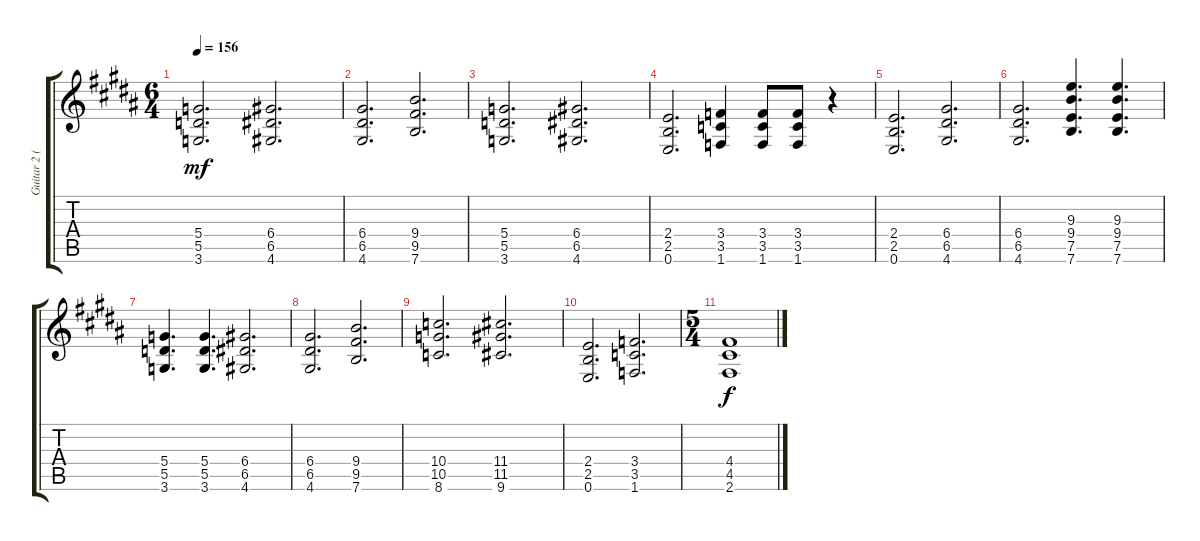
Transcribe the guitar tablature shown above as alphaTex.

\track ("Guitar 2 (Standard) - Mark Hosking" "Guitar 2 (") {instrument overdrivenguitar}
\staff {score tabs}
\tuning (E4 B3 G3 D3 A2 E2) {hide}
\ts (6 4)
\tempo 156
\clef g2
\ks b
(5.4 5.5 3.6).2{d dy mf} (6.4 6.5 4.6).2{d} |
(6.4 6.5 4.6).2{d} (9.4 9.5 7.6).2{d} |
(5.4 5.5 3.6).2{d} (6.4 6.5 4.6).2{d} |
(2.4 2.5 0.6).2{d} (3.4 3.5 1.6).4 (3.4 3.5 1.6).8 (3.4 3.5 1.6).8 r.4 |
(2.4 2.5 0.6).2{d} (6.4 6.5 4.6).2{d} |
(6.4 6.5 4.6).2{d} (9.3 9.4 7.5 7.6).4{d} (9.3 9.4 7.5 7.6).4{d} |
(5.4 5.5 3.6).4{d} (5.4 5.5 3.6).4{d} (6.4 6.5 4.6).2{d} |
(6.4 6.5 4.6).2{d} (9.4 9.5 7.6).2{d} |
(10.4 10.5 8.6).2{d} (11.4 11.5 9.6).2{d} |
(2.4 2.5 0.6).2{d} (3.4 3.5 1.6).2{d} |
\ts (5 4)
(4.4 4.5 2.6).1{dy f}
